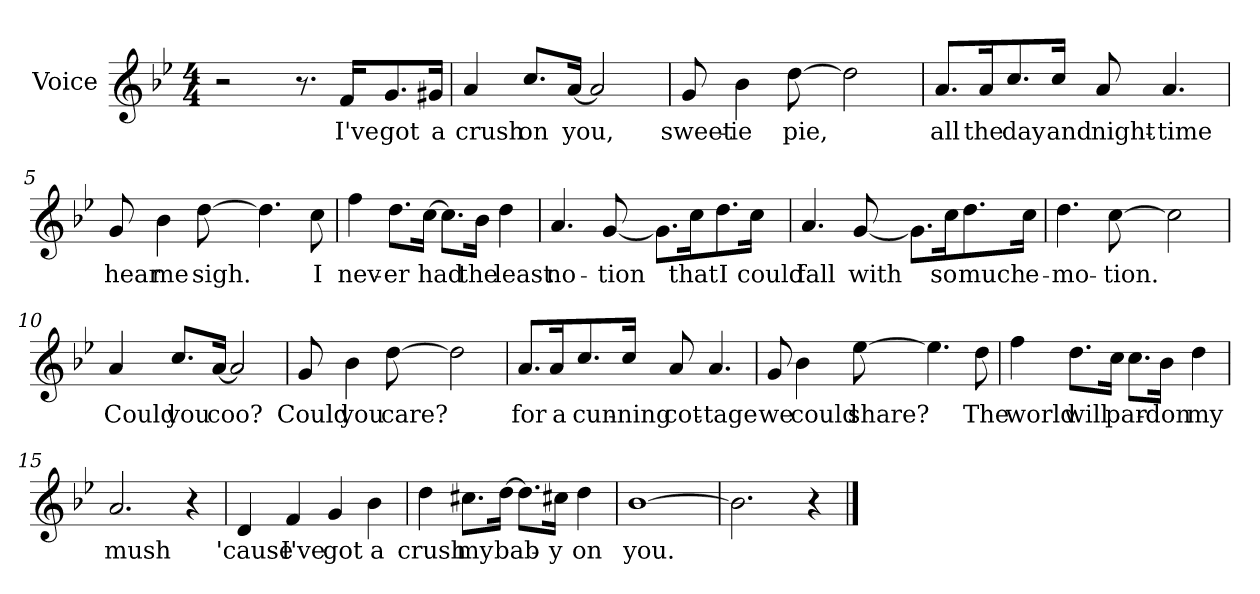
**kern	**text
*part1	*part1
*staff1	*staff1
*I"Voice	*
*clefG2	*
*k[b-e-]	*
*B-:	*
*M4/4	*
=1	=1
2r	.
8.r	.
16f/L	I've
8.g/	got
16g#X/J	a
=2	=2
4a/	crush
8.cc/L	on
[16a/J	you,
2a/]	.
=3	=3
8g/	sweet-
4b-\	-ie
[8dd\	pie,
2dd\]	.
=4	=4
8.a/L	all
16a/	the
8.cc/	day
16cc/J	and
8a/	night-
4.a/	-time
!!LO:LB:g=z
=5	=5
8g/	hear
4b-\	me
[8dd\	sigh.
4.dd\]	.
8cc\	I
=6	=6
4ff\	nev-
8.dd\L	-er
[16cc\J	had
8.cc\L]	.
16b-\J	the
4dd\	least
=7	=7
4.a/	no-
[8g/	-tion
8.g\L]	.
16cc\	that
8.dd\	I
16cc\J	could
!!LO:LB:g=z
=8	=8
4.a/	fall
[8g/	with
8.g\L]	.
16cc\	so
8.dd\	much
16cc\J	e-
=9	=9
4.dd\	-mo-
[8cc\	-tion.
2cc\]	.
=10	=10
4a/	Could
8.cc/L	you
[16a/J	coo?
2a/]	.
=11	=11
8g/	Could
4b-\	you
[8dd\	care?
2dd\]	.
!!LO:LB:g=z
=12	=12
8.a/L	for
16a/	a
8.cc/	cun-
16cc/J	-ning
8a/	cot-
4.a/	-tage
=13	=13
8g/	we
4b-\	could
[8ee-\	share?
4.ee-\]	.
8dd\	The
=14	=14
4ff\	world
8.dd\L	will
16cc\J	par-
8.cc\L	.
16b-\J	-don
4dd\	my
!!LO:LB:g=z
=15	=15
2.a/	mush
4r	.
=16	=16
4d/	'cause
4f/	I've
4g/	got
4b-\	a
=17	=17
4dd\	crush
8.cc#X\L	my
[16dd\J	-bab-
8.dd\L]	.
16cc#X\J	y
4dd\	on
=18	=18
[1b-	you.
=19	=19
2.b-\]	.
4r	.
==	==
*-	*-
